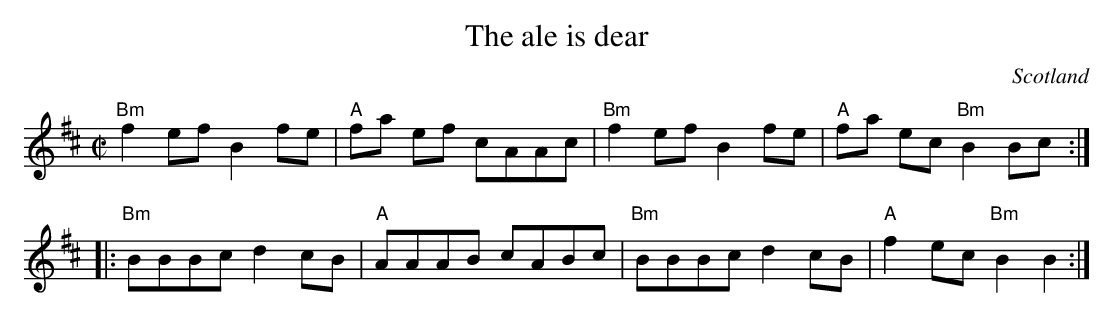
X:1
T:The ale is dear
O:Scotland
M:C|
L:1/8
K:D
"Bm"f2 ef B2 fe | "A"fa ef cAAc | \
"Bm"f2 ef B2 fe | "A"fa ec "Bm"B2 Bc :|
|:"Bm"BBBc d2cB | "A"AAAB cABc | \
"Bm"BBBc d2cB | "A"f2ec "Bm"B2B2 :|
